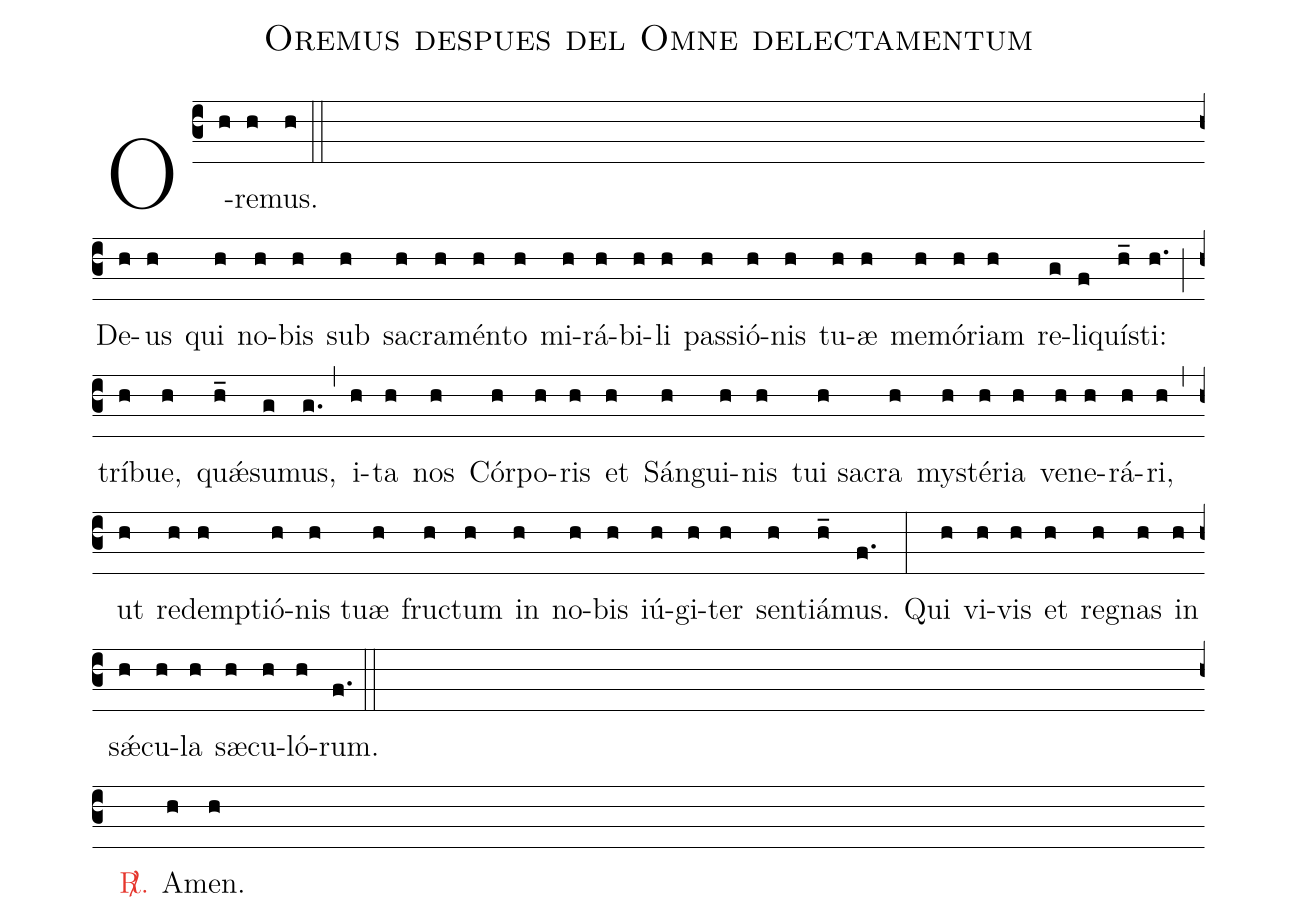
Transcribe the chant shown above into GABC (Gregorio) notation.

name: Oremus despues del Omne delectamentum;
%%
(c3)

O(h)re(h)mus.(h) (::) (Z)
De(h)us(h) qui(h) no(h)bis(h) sub(h) sa(h)cra(h)mén(h)to(h) mi(h)rá(h)bi(h)li(h) pa(h)ssió(h)nis(h) tu(h)<sp>ae</sp>(h) me(h)mó(h)riam(h) re(g)li(f)quís(h_)ti:(h.) (;)
trí(h)bue,(h) qu<sp>'ae</sp>(h_)su(g)mus,(g.) (,) i(h)ta(h) nos(h) Cór(h)po(h)ris(h) et(h) Sán(h)gui(h)nis(h) tui sa(h)cra(h) mys(h)té(h)ria(h) ve(h)ne(h)rá(h)ri,(h) (,) ut(h) re(h)demp(h)tió(h)nis tu(h)<sp>ae</sp>(h) fruc(h)tum(h) in(h) no(h)bis(h) iú(h)gi(h)ter(h) sen(h)tiá(h_)mus.(f.) (:) Qui(h) vi(h)vis(h) et(h) reg(h)nas(h) in(h) s<sp>'ae</sp>(h)cu(h)la(h) s<sp>ae</sp>(h)cu(h)ló(h)rum.(f.) (::) (Z)
 <c><sp>R/</sp>.</c>() A(h)men.(h) (Z)
